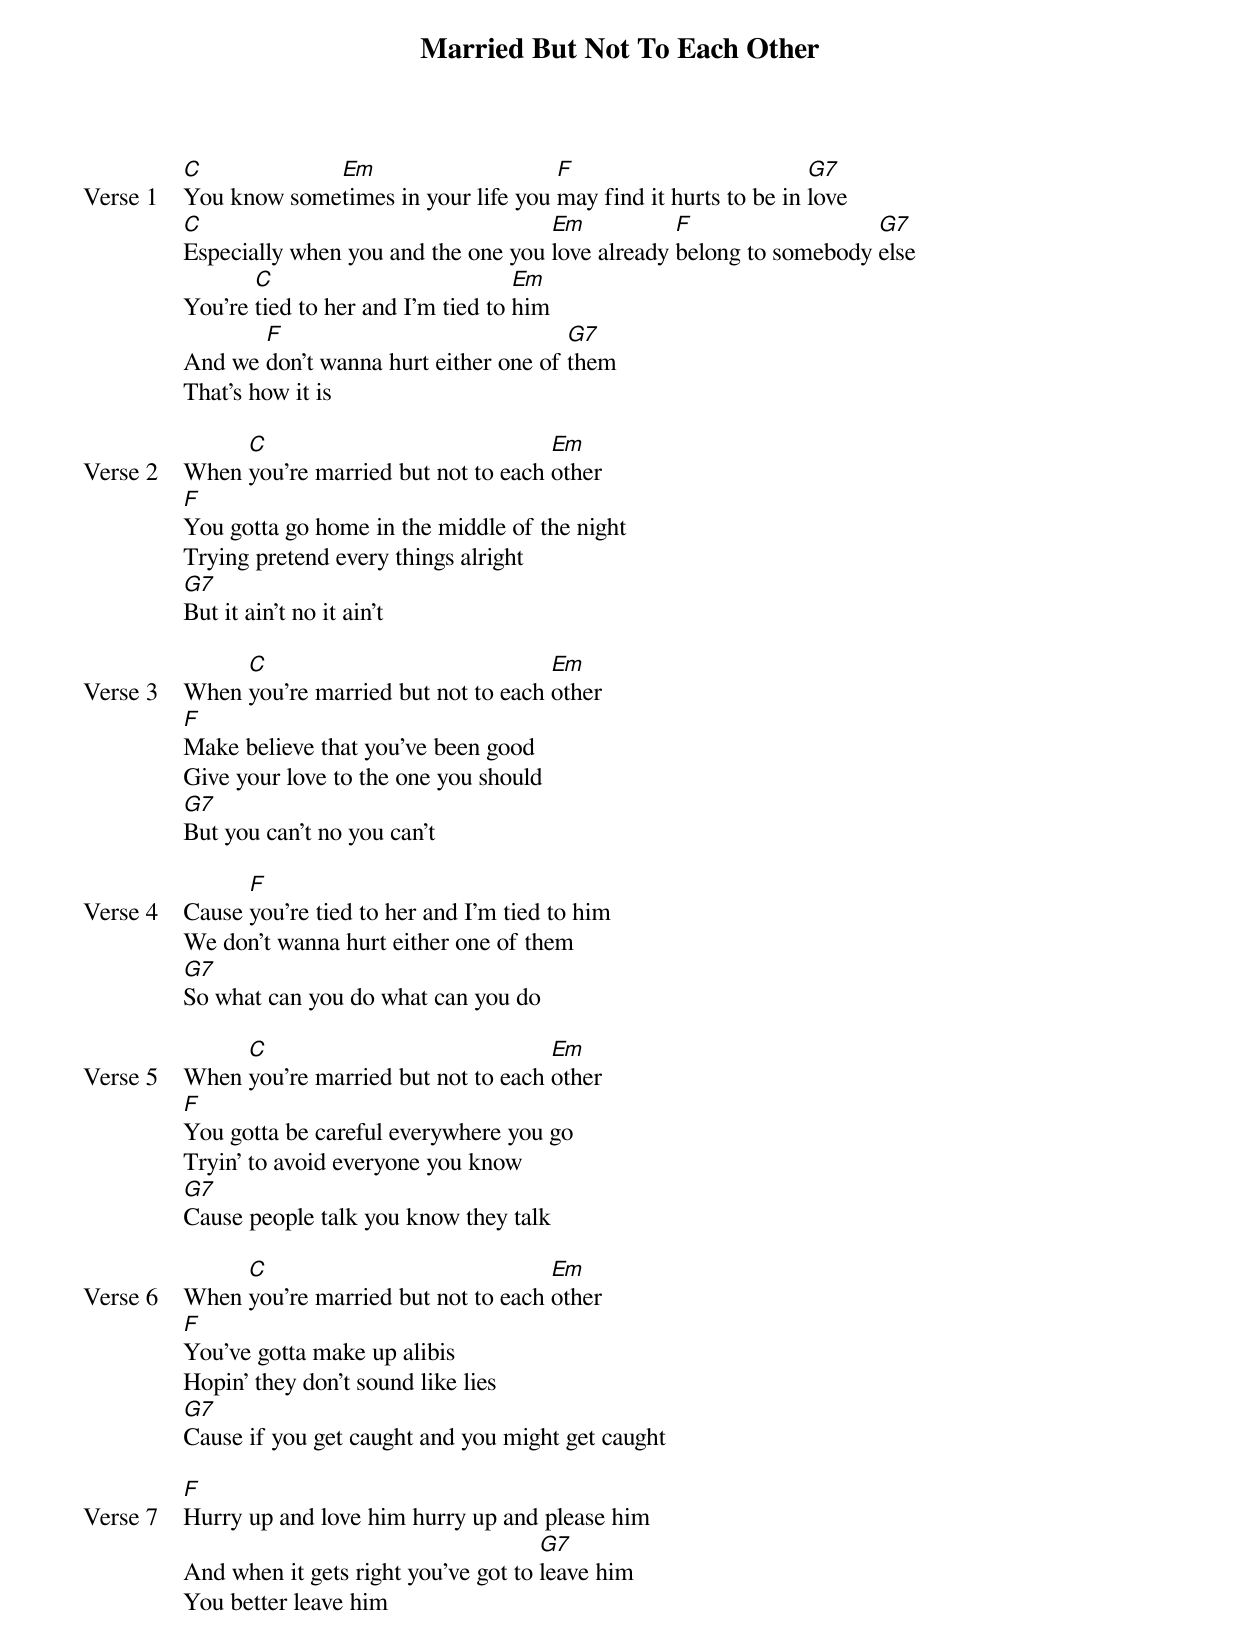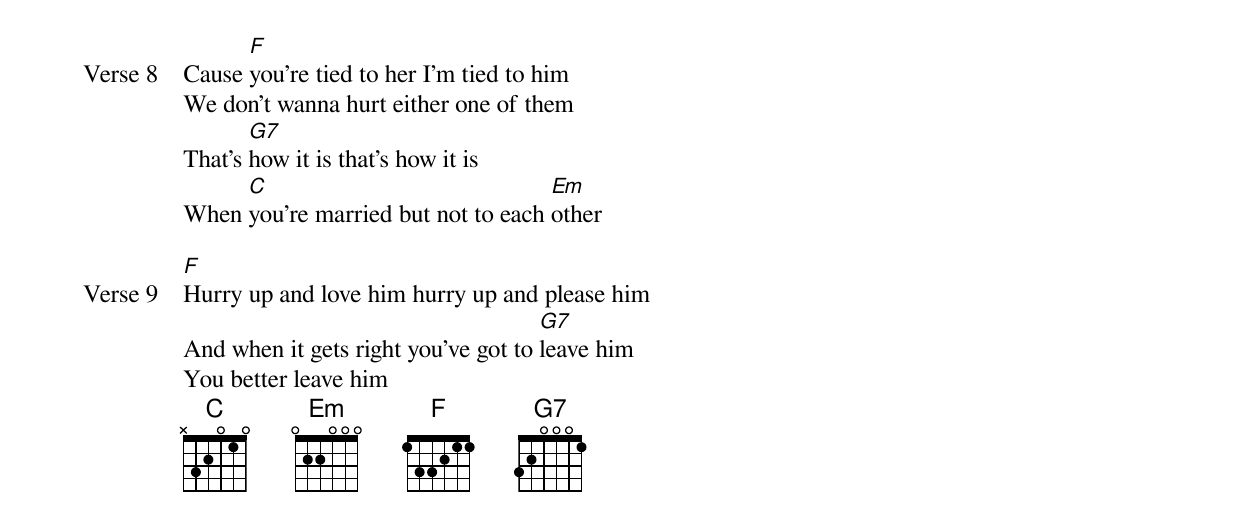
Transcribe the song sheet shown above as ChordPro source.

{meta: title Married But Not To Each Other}
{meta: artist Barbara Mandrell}
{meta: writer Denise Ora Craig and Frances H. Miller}

{start_of_verse: Verse 1}
[C]You know some[Em]times in your life you [F]may find it hurts to be in [G7]love
[C]Especially when you and the one you [Em]love already [F]belong to somebody [G7]else
You're [C]tied to her and I'm tied to [Em]him
And we [F]don't wanna hurt either one of [G7]them
That's how it is
{end_of_verse}

{start_of_verse: Verse 2}
When [C]you're married but not to each [Em]other
[F]You gotta go home in the middle of the night
Trying pretend every things alright
[G7]But it ain't no it ain't
{end_of_verse}

{start_of_verse: Verse 3}
When [C]you're married but not to each [Em]other
[F]Make believe that you've been good
Give your love to the one you should
[G7]But you can't no you can't
{end_of_verse}

{start_of_verse: Verse 4}
Cause [F]you're tied to her and I'm tied to him
We don't wanna hurt either one of them
[G7]So what can you do what can you do
{end_of_verse}

{start_of_verse: Verse 5}
When [C]you're married but not to each [Em]other
[F]You gotta be careful everywhere you go
Tryin' to avoid everyone you know
[G7]Cause people talk you know they talk
{end_of_verse}

{start_of_verse: Verse 6}
When [C]you're married but not to each [Em]other
[F]You've gotta make up alibis
Hopin' they don't sound like lies
[G7]Cause if you get caught and you might get caught
{end_of_verse}

{start_of_verse: Verse 7}
[F]Hurry up and love him hurry up and please him
And when it gets right you've got to [G7]leave him
You better leave him
{end_of_verse}

{start_of_verse: Verse 8}
Cause [F]you're tied to her I'm tied to him
We don't wanna hurt either one of them
That's [G7]how it is that's how it is
When [C]you're married but not to each [Em]other
{end_of_verse}

{start_of_verse: Verse 9}
[F]Hurry up and love him hurry up and please him
And when it gets right you've got to [G7]leave him
You better leave him
{end_of_verse}
